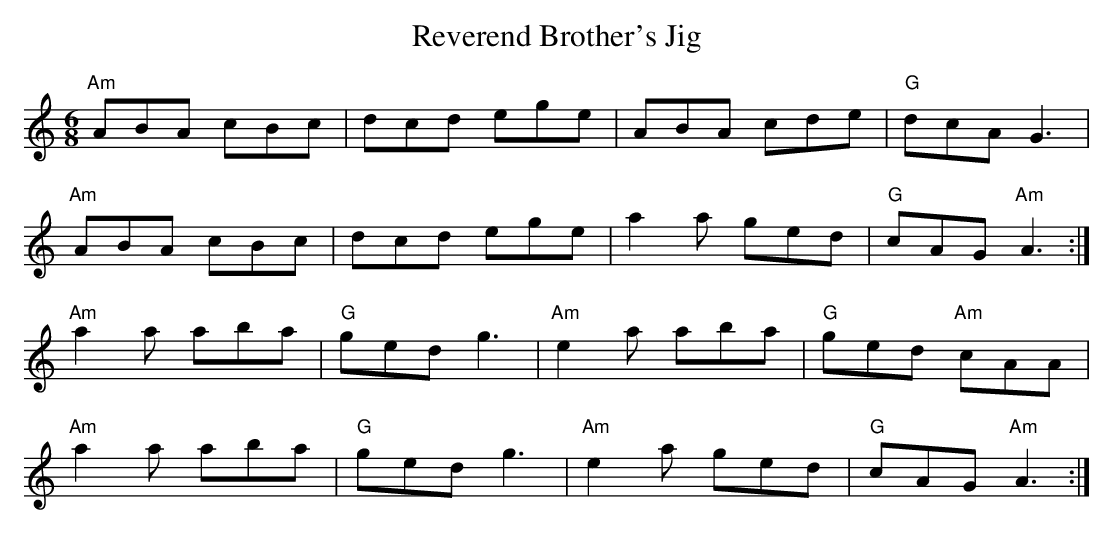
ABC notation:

X:1
T:Reverend Brother's Jig
M:6/8
L:1/8
K:Am
"Am"ABA cBc|dcd ege|ABA cde|"G"dcA G3|!
"Am"ABA cBc|dcd ege|a2a ged|"G"cAG "Am"A3:|]!
"Am"a2a aba|"G"ged g3|"Am"e2a aba|"G"ged "Am"cAA|!
"Am"a2a aba|"G"ged g3|"Am"e2a ged|"G"cAG "Am"A3:|]!
